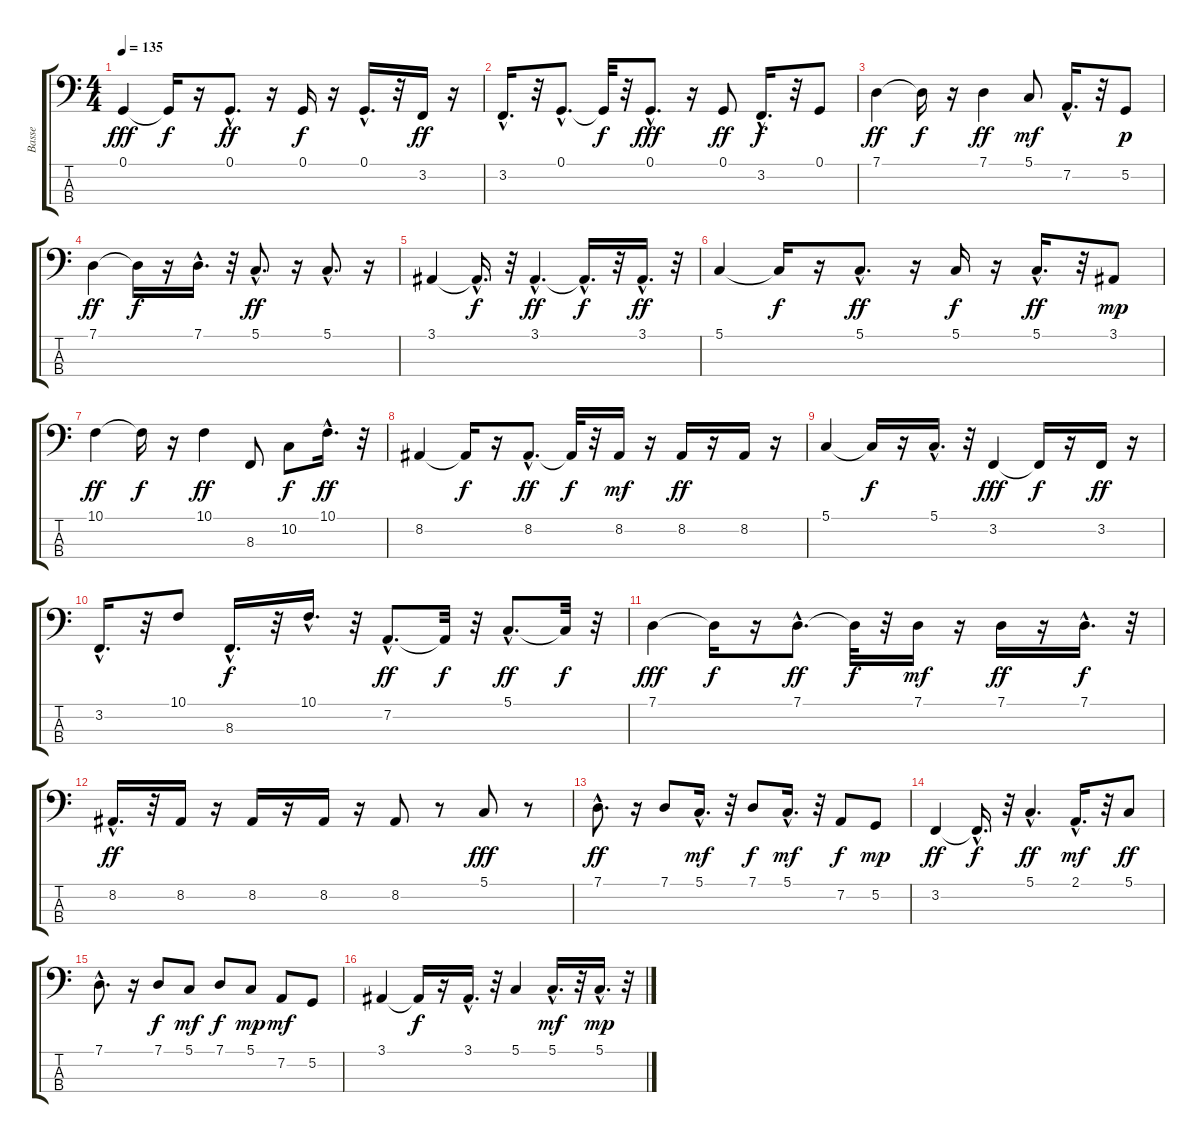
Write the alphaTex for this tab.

\track ("Basse" "Basse") {instrument electricbassfinger}
\staff {score tabs}
\tuning (G1 D1 A0 E0) {hide}
\ts (4 4)
\tempo 135
\clef f4
\ks c
0.1.4{dy fff} 0.1{t}.16{dy f} r.16 0.1{hac}.8{d dy ff} r.16 0.1.16{dy f} r.16 0.1{hac}.16{d} r.32 3.2.16{dy ff} r.16 |
3.2{hac}.16{d} r.32 0.1{hac}.8{d} 0.1{t}.32{dy f} r.32 0.1{hac}.8{d dy fff} r.16 0.1.8{dy ff} 3.2{hac}.16{d dy f} r.32 0.1.8 |
7.1.4{dy ff} 7.1{t}.16{dy f} r.16 7.1.4{dy ff} 5.1.8{dy mf} 7.2{hac}.16{d} r.32 5.2.8{dy p} |
7.1.4{dy ff} 7.1{t}.16{dy f} r.16 7.1{hac}.16{d} r.32 5.1{hac}.8{d dy ff} r.16 5.1{hac}.8{d} r.16 |
3.1.4 3.1{hac t}.16{d dy f} r.32 3.1{hac}.4{d dy ff} 3.1{hac t}.16{d dy f} r.32 3.1{hac}.16{d dy ff} r.32 |
5.1.4 5.1{t}.16{dy f} r.16 5.1{hac}.8{d dy ff} r.16 5.1.16{dy f} r.16 5.1{hac}.16{d dy ff} r.32 3.1.8{dy mp} |
10.1.4{dy ff} 10.1{t}.16{dy f} r.16 10.1.4{dy ff} 8.3.8 10.2.8{dy f} 10.1{hac}.16{d dy ff} r.32 |
8.2.4 8.2{t}.16{dy f} r.16 8.2{hac}.8{d dy ff} 8.2{t}.32{dy f} r.32 8.2.16{dy mf} r.16 8.2.16{dy ff} r.16 8.2.16 r.16 |
5.1.4 5.1{t}.16{dy f} r.16 5.1{hac}.16{d} r.32 3.2.4{dy fff} 3.2{t}.16{dy f} r.16 3.2.16{dy ff} r.16 |
3.2{hac}.16{d} r.32 10.1.8 8.3{hac}.16{d dy f} r.32 10.1{hac}.16{d} r.32 7.2{hac}.8{d dy ff} 7.2{t}.32{dy f} r.32 5.1{hac}.8{d dy ff} 5.1{t}.32{dy f} r.32 |
7.1.4{dy fff} 7.1{t}.16{dy f} r.16 7.1{hac}.8{d dy ff} 7.1{t}.32{dy f} r.32 7.1.16{dy mf} r.16 7.1.16{dy ff} r.16 7.1{hac}.16{d dy f} r.32 |
8.2{hac}.16{d dy ff} r.32 8.2.16 r.16 8.2.16 r.16 8.2.16 r.16 8.2.8 r.8 5.1.8{dy fff} r.8 |
7.1{hac}.8{d dy ff} r.16 7.1.8 5.1{hac}.16{d dy mf} r.32 7.1.8{dy f} 5.1{hac}.16{d dy mf} r.32 7.2.8{dy f} 5.2.8{dy mp} |
3.2.4{dy ff} 3.2{hac t}.16{d dy f} r.32 5.1{hac}.4{d dy ff} 2.1{hac}.16{d dy mf} r.32 5.1.8{dy ff} |
7.1{hac}.8{d} r.16 7.1.8{dy f} 5.1.8{dy mf} 7.1.8{dy f} 5.1.8{dy mp} 7.2.8{dy mf} 5.2.8 |
3.1.4 3.1{t}.16{dy f} r.16 3.1{hac}.16{d} r.32 5.1.4 5.1{hac}.16{d dy mf} r.32 5.1{hac}.16{d dy mp} r.32
